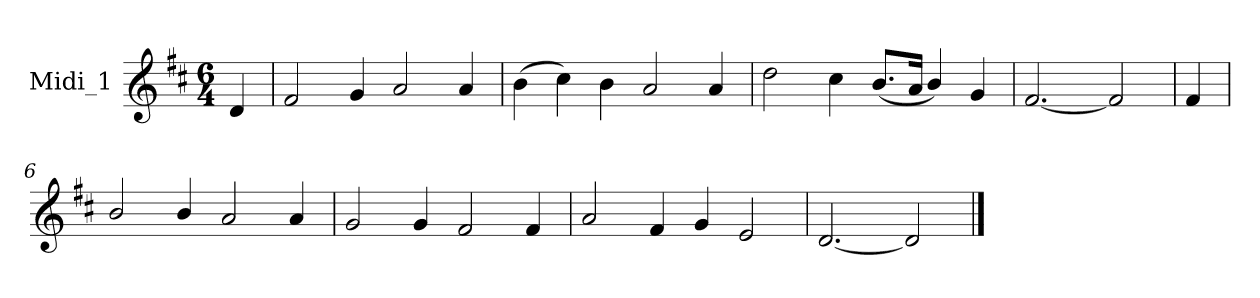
**kern
*part1
*staff1
*I"Midi_1
*clefG2
*k[f#c#]
*D:
*M6/4
=
4d
=1
2f#
4g
2a
4a
=2
(>4b
4cc#)
4b
2a
4a
=3
2dd
4cc#
(<8.b/L
16a/J
4b/)
4g
=4
[2.f#
2f#]
!!LO:LB:g=z
=5
4f#
=6
2b/
4b/
2a
4a
=7
2g
4g
2f#
4f#
=8
2a
4f#
4g
2e
=9
[2.d
2d]
==
*-
